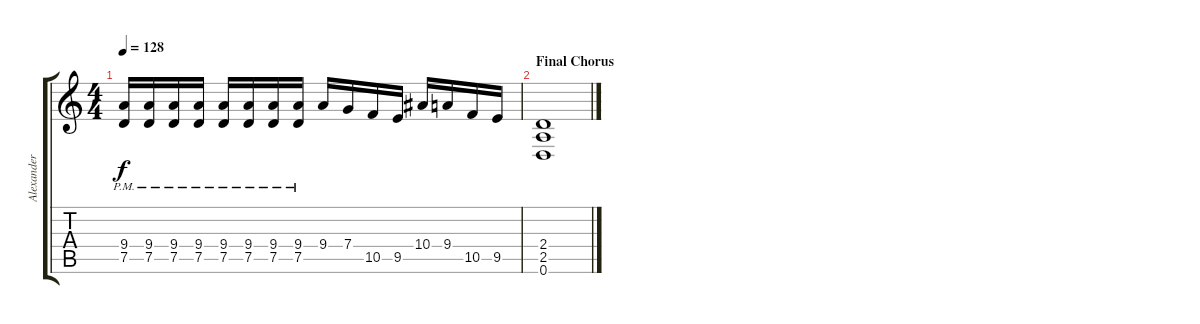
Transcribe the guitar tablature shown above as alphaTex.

\track ("Alexander rhythm" "Alexander ") {instrument overdrivenguitar}
\staff {score tabs}
\tuning (D4 A3 F3 C3 G2 D2) {hide}
\ts (4 4)
\tempo 128
\clef g2
\ks c
(9.4{pm} 7.5{pm}).16{dy f} (9.4{pm} 7.5{pm}).16 (9.4{pm} 7.5{pm}).16 (9.4{pm} 7.5{pm}).16 (9.4{pm} 7.5{pm}).16 (9.4{pm} 7.5{pm}).16 (9.4{pm} 7.5{pm}).16 (9.4{pm} 7.5{pm}).16 9.4.16 7.4.16 10.5.16 9.5.16 10.4.16 9.4.16 10.5.16 9.5.16 |
\section ("" "Final Chorus")
(2.4 2.5 0.6).1
